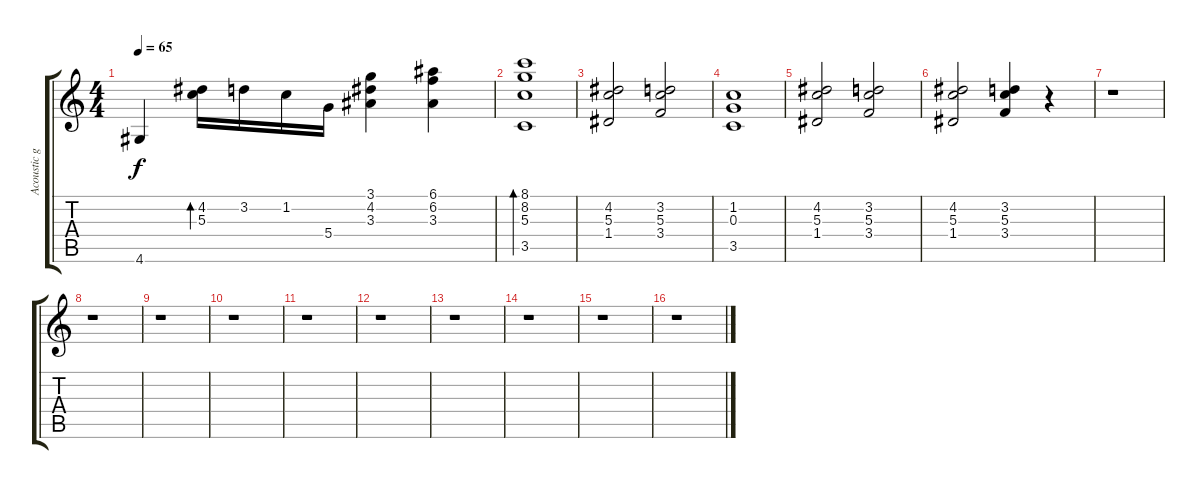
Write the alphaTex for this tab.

\track ("Acoustic guitar " "Acoustic g") {instrument acousticguitarnylon}
\staff {score tabs}
\tuning (E4 B3 G3 D3 A2 E2) {hide}
\ts (4 4)
\tempo 65
\clef g2
\ks c
4.6.4{dy f} (4.2 5.3).16{bd 480} 3.2.16 1.2.16 5.4.16 (3.1 4.2 3.3).4 (6.1 6.2 3.3).4 |
(8.1 8.2 5.3 3.5).1{bd 240} |
(4.2 5.3 1.4).2 (3.2 5.3 3.4).2 |
(1.2 0.3 3.5).1 |
(4.2 5.3 1.4).2 (3.2 5.3 3.4).2 |
(4.2 5.3 1.4).2 (3.2 5.3 3.4).4 r.4 |
r.1 |
r.1 |
r.1 |
r.1 |
r.1 |
r.1 |
r.1 |
r.1 |
r.1 |
r.1
